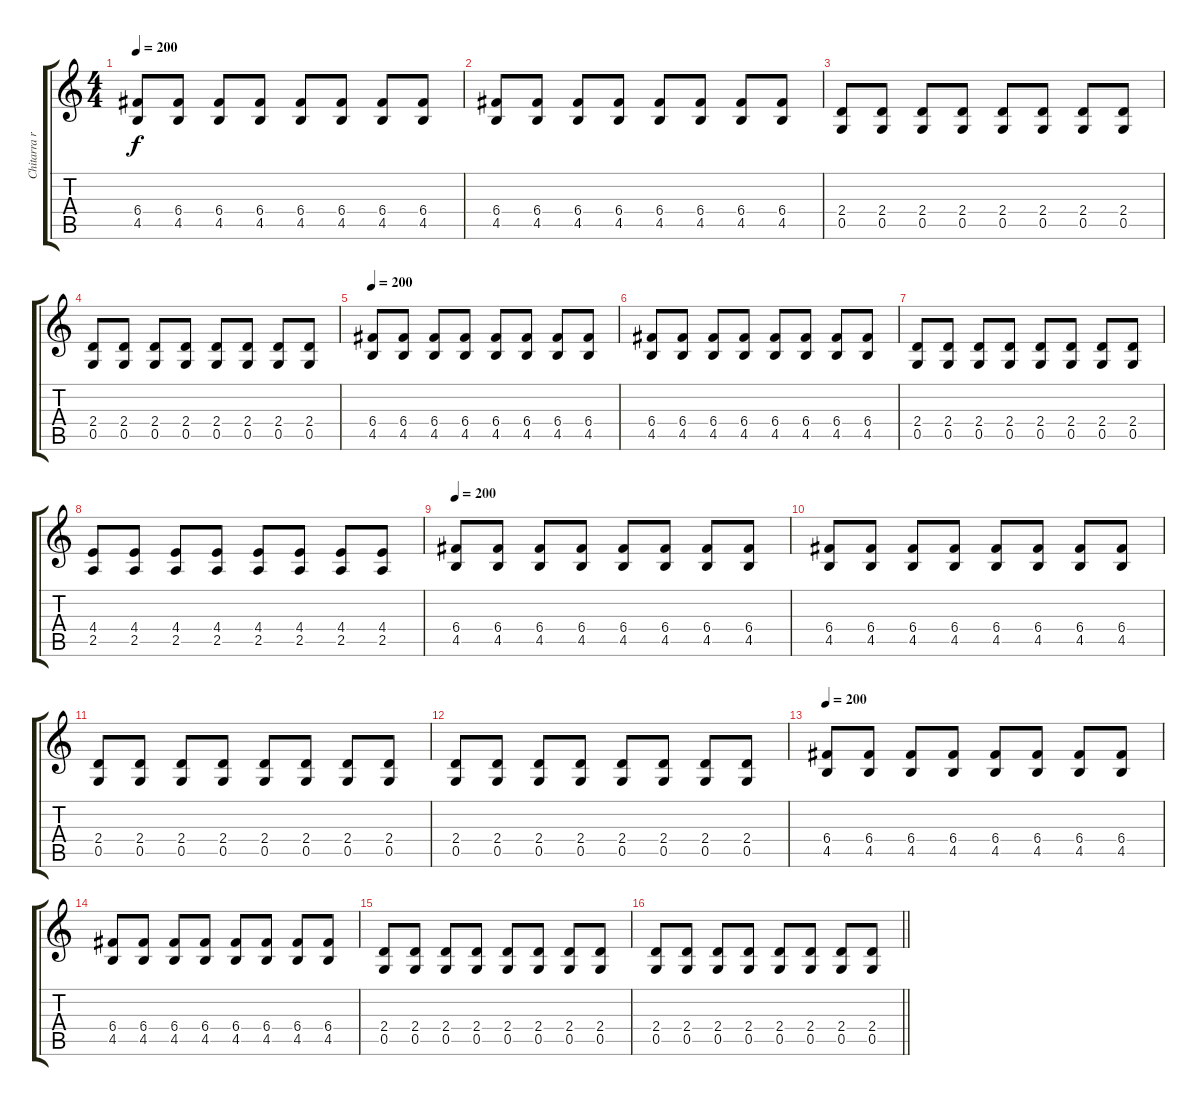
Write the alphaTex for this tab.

\track ("Chitarra ritm" "Chitarra r") {instrument overdrivenguitar}
\staff {score tabs}
\tuning (D4 A3 F3 C3 G2 D2) {hide}
\ts (4 4)
\tempo 200
\clef g2
\ks c
(6.4 4.5).8{dy f} (6.4 4.5).8 (6.4 4.5).8 (6.4 4.5).8 (6.4 4.5).8 (6.4 4.5).8 (6.4 4.5).8 (6.4 4.5).8 |
(6.4 4.5).8 (6.4 4.5).8 (6.4 4.5).8 (6.4 4.5).8 (6.4 4.5).8 (6.4 4.5).8 (6.4 4.5).8 (6.4 4.5).8 |
(2.4 0.5).8 (2.4 0.5).8 (2.4 0.5).8 (2.4 0.5).8 (2.4 0.5).8 (2.4 0.5).8 (2.4 0.5).8 (2.4 0.5).8 |
(2.4 0.5).8 (2.4 0.5).8 (2.4 0.5).8 (2.4 0.5).8 (2.4 0.5).8 (2.4 0.5).8 (2.4 0.5).8 (2.4 0.5).8 |
\tempo 200
(6.4 4.5).8 (6.4 4.5).8 (6.4 4.5).8 (6.4 4.5).8 (6.4 4.5).8 (6.4 4.5).8 (6.4 4.5).8 (6.4 4.5).8 |
(6.4 4.5).8 (6.4 4.5).8 (6.4 4.5).8 (6.4 4.5).8 (6.4 4.5).8 (6.4 4.5).8 (6.4 4.5).8 (6.4 4.5).8 |
(2.4 0.5).8 (2.4 0.5).8 (2.4 0.5).8 (2.4 0.5).8 (2.4 0.5).8 (2.4 0.5).8 (2.4 0.5).8 (2.4 0.5).8 |
(4.4 2.5).8 (4.4 2.5).8 (4.4 2.5).8 (4.4 2.5).8 (4.4 2.5).8 (4.4 2.5).8 (4.4 2.5).8 (4.4 2.5).8 |
\tempo 200
(6.4 4.5).8 (6.4 4.5).8 (6.4 4.5).8 (6.4 4.5).8 (6.4 4.5).8 (6.4 4.5).8 (6.4 4.5).8 (6.4 4.5).8 |
(6.4 4.5).8 (6.4 4.5).8 (6.4 4.5).8 (6.4 4.5).8 (6.4 4.5).8 (6.4 4.5).8 (6.4 4.5).8 (6.4 4.5).8 |
(2.4 0.5).8 (2.4 0.5).8 (2.4 0.5).8 (2.4 0.5).8 (2.4 0.5).8 (2.4 0.5).8 (2.4 0.5).8 (2.4 0.5).8 |
(2.4 0.5).8 (2.4 0.5).8 (2.4 0.5).8 (2.4 0.5).8 (2.4 0.5).8 (2.4 0.5).8 (2.4 0.5).8 (2.4 0.5).8 |
\tempo 200
(6.4 4.5).8 (6.4 4.5).8 (6.4 4.5).8 (6.4 4.5).8 (6.4 4.5).8 (6.4 4.5).8 (6.4 4.5).8 (6.4 4.5).8 |
(6.4 4.5).8 (6.4 4.5).8 (6.4 4.5).8 (6.4 4.5).8 (6.4 4.5).8 (6.4 4.5).8 (6.4 4.5).8 (6.4 4.5).8 |
(2.4 0.5).8 (2.4 0.5).8 (2.4 0.5).8 (2.4 0.5).8 (2.4 0.5).8 (2.4 0.5).8 (2.4 0.5).8 (2.4 0.5).8 |
\barLineRight lightlight
(2.4 0.5).8 (2.4 0.5).8 (2.4 0.5).8 (2.4 0.5).8 (2.4 0.5).8 (2.4 0.5).8 (2.4 0.5).8 (2.4 0.5).8
